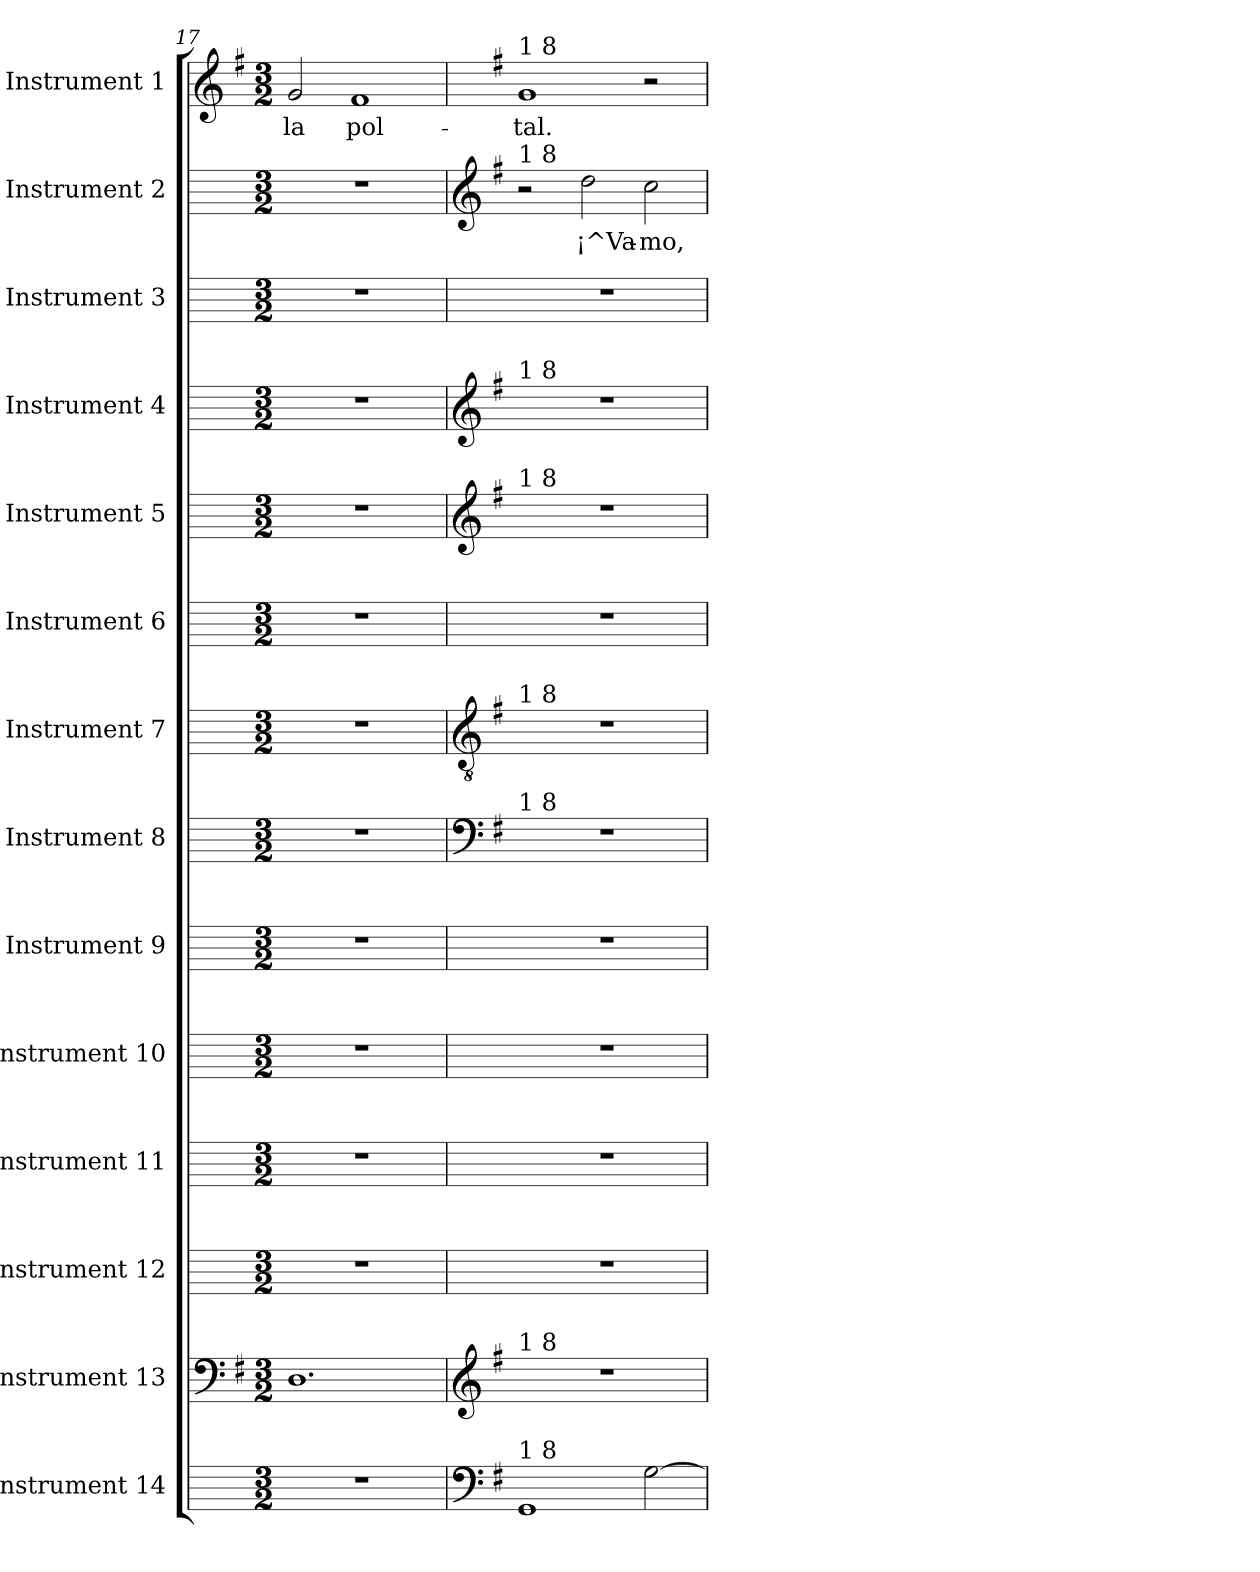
**kern	**kern	**kern	**kern	**kern	**kern	**kern	**kern	**kern	**kern	**kern	**kern	**kern	**text	**kern	**text
*part14	*part13	*part12	*part11	*part10	*part9	*part8	*part7	*part6	*part5	*part4	*part3	*part2	*part2	*part1	*part1
*staff14	*staff13	*staff12	*staff11	*staff10	*staff9	*staff8	*staff7	*staff6	*staff5	*staff4	*staff3	*staff2	*staff2	*staff1	*staff1
*I"Instrument 14	*I"Instrument 13	*I"Instrument 12	*I"Instrument 11	*I"Instrument 10	*I"Instrument 9	*I"Instrument 8	*I"Instrument 7	*I"Instrument 6	*I"Instrument 5	*I"Instrument 4	*I"Instrument 3	*I"Instrument 2	*	*I"Instrument 1	*
*	*clefF4	*	*	*	*	*	*	*	*	*	*	*	*	*clefG2	*
*k[]	*k[f#]	*k[]	*k[]	*k[]	*k[]	*k[]	*k[]	*k[]	*k[]	*k[]	*k[]	*k[]	*	*k[f#]	*
*C:	*G:	*C:	*C:	*C:	*C:	*C:	*C:	*C:	*C:	*C:	*C:	*C:	*	*G:	*
*M3/2	*M3/2	*M3/2	*M3/2	*M3/2	*M3/2	*M3/2	*M3/2	*M3/2	*M3/2	*M3/2	*M3/2	*M3/2	*	*M3/2	*
=17	=17	=17	=17	=17	=17	=17	=17	=17	=17	=17	=17	=17	=17	=17	=17
!	!	!	!	!	!	!	!	!	!	!	!	!	!	!	!LO:LY:b:cj
1.r	1.D	1.r	1.r	1.r	1.r	1.r	1.r	1.r	1.r	1.r	1.r	1.r	.	2g/	la
!	!	!	!	!	!	!	!	!	!	!	!	!	!	!	!LO:LY:b:cj
.	.	.	.	.	.	.	.	.	.	.	.	.	.	1f#	pol-
!!LO:LB:g=z
=18	=18	=18	=18	=18	=18	=18	=18	=18	=18	=18	=18	=18	=18	=18	=18
*clefF4	*clefG2	*	*	*	*	*clefF4	*clefGv2	*	*clefG2	*clefG2	*	*clefG2	*	*	*
*k[f#]	*	*	*	*	*	*k[f#]	*k[f#]	*	*k[f#]	*k[f#]	*	*k[f#]	*	*	*
*G:	*	*	*	*	*	*G:	*G:	*	*G:	*G:	*	*G:	*	*	*
!	!	!	!	!	!	!	!	!	!	!	!	!	!	!LO:TX:a:t=1 8	!
!	!	!	!	!	!	!	!	!	!	!	!	!LO:TX:a:t=1 8	!	!	!
!	!	!	!	!	!	!	!	!	!	!LO:TX:a:t=1 8	!	!	!	!	!
!	!	!	!	!	!	!	!	!	!LO:TX:a:t=1 8	!	!	!	!	!	!
!	!	!	!	!	!	!	!LO:TX:a:t=1 8	!	!	!	!	!	!	!	!
!	!	!	!	!	!	!LO:TX:a:t=1 8	!	!	!	!	!	!	!	!	!
!	!LO:TX:a:t=1 8	!	!	!	!	!	!	!	!	!	!	!	!	!	!
!LO:TX:a:t=1 8	!	!	!	!	!	!	!	!	!	!	!	!	!	!	!
!	!	!	!	!	!	!	!	!	!	!	!	!	!	!	!LO:LY:b:cj
1GG	1.r	1.r	1.r	1.r	1.r	1.r	1.r	1.r	1.r	1.r	1.r	2r	.	1g	-tal.
!	!	!	!	!	!	!	!	!	!	!	!	!	!LO:LY:b:rj	!	!
.	.	.	.	.	.	.	.	.	.	.	.	2dd\	¡^Va-	.	.
!	!	!	!	!	!	!	!	!	!	!	!	!	!LO:LY:b:rj	!	!
[>2G\	.	.	.	.	.	.	.	.	.	.	.	2cc\	-mo,	2r	.
=	=	=	=	=	=	=	=	=	=	=	=	=	=	=	=
*-	*-	*-	*-	*-	*-	*-	*-	*-	*-	*-	*-	*-	*-	*-	*-
